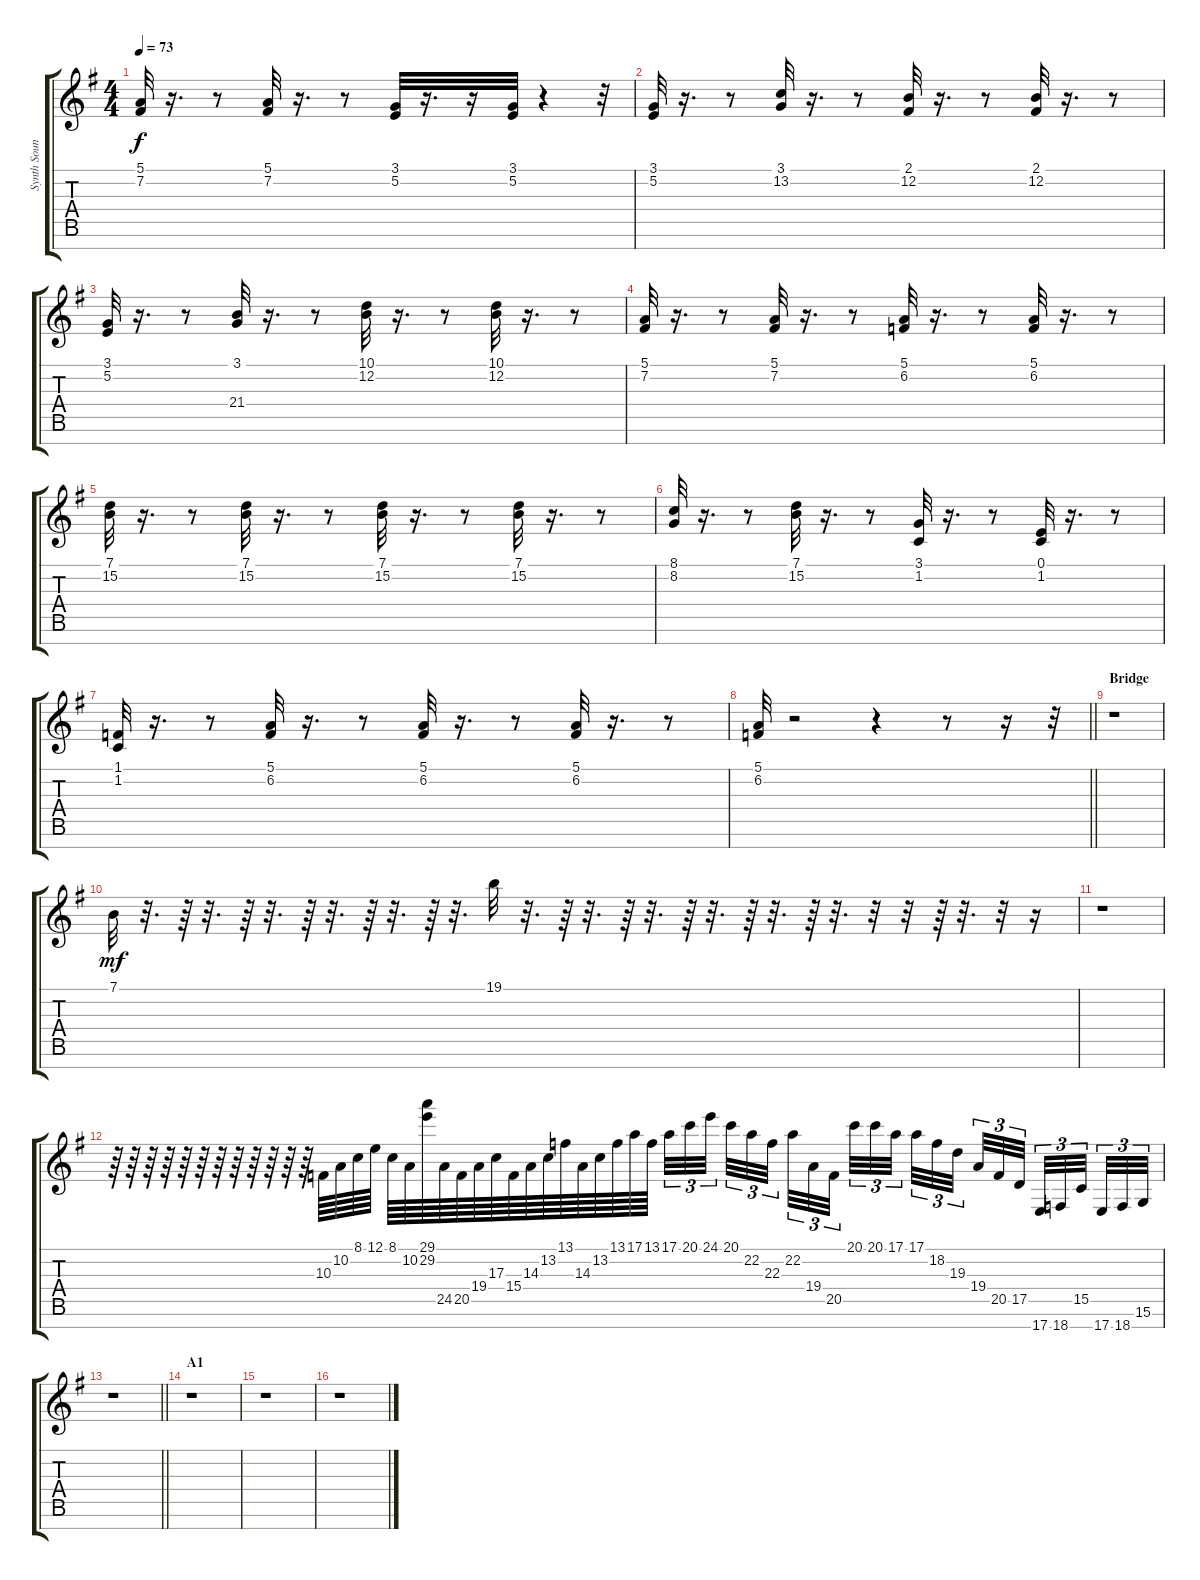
\track ("Synth Sound 2" "Synth Soun") {instrument piccolo}
\staff {score tabs}
\tuning (E4 B3 G3 D3 A2 E2 B1) {hide}
\ts (4 4)
\tempo 73
\clef g2
\ks g
(5.1 7.2).32{dy f} r.16{d} r.8 (5.1 7.2).32 r.16{d} r.8 (3.1 5.2).32 r.16{d} r.16 (3.1 5.2).32 r.4 r.32 |
(3.1 5.2).32 r.16{d} r.8 (3.1 13.2).32 r.16{d} r.8 (2.1 12.2).32 r.16{d} r.8 (2.1 12.2).32 r.16{d} r.8 |
(3.1 5.2).32 r.16{d} r.8 (3.1 21.4).32 r.16{d} r.8 (10.1 12.2).32 r.16{d} r.8 (10.1 12.2).32 r.16{d} r.8 |
(5.1 7.2).32 r.16{d} r.8 (5.1 7.2).32 r.16{d} r.8 (5.1 6.2).32 r.16{d} r.8 (5.1 6.2).32 r.16{d} r.8 |
(7.1 15.2).32 r.16{d} r.8 (7.1 15.2).32 r.16{d} r.8 (7.1 15.2).32 r.16{d} r.8 (7.1 15.2).32 r.16{d} r.8 |
(8.1 8.2).32 r.16{d} r.8 (7.1 15.2).32 r.16{d} r.8 (3.1 1.2).32 r.16{d} r.8 (0.1 1.2).32 r.16{d} r.8 |
(1.1 1.2).32 r.16{d} r.8 (5.1 6.2).32 r.16{d} r.8 (5.1 6.2).32 r.16{d} r.8 (5.1 6.2).32 r.16{d} r.8 |
\barLineRight lightlight
(5.1 6.2).32 r.2 r.4 r.8 r.16 r.32 |
\section ("" "Bridge")
r.1 |
7.1.32{dy mf} r.32{d} r.64 r.32{d} r.64 r.32{d} r.64 r.32{d} r.64 r.32{d} r.64 r.32{d} 19.1.32 r.32{d} r.64 r.32{d} r.64 r.32{d} r.64 r.32{d} r.64 r.32{d} r.64 r.32{d} r.32 r.32 r.64 r.32{d} r.32 r.16 |
r.1 |
r.64 r.64 r.64 r.64 r.64 r.64 r.64 r.64 r.64 r.64 r.64 r.64 10.3.64 10.2.64 8.1.64 12.1.64 8.1.64 10.2.64 (29.1 29.2).64 24.5.64 20.5.64 19.4.64 17.3.64 15.4.64 14.3.64 13.2.64 13.1.64 14.3.64 13.2.64 13.1.64 17.1.64 13.1.64 17.1.32{tu (3 2)} 20.1.32{tu (3 2)} 24.1.32{tu (3 2) beam splitsecondary} 20.1.32{tu (3 2)} 22.2.32{tu (3 2)} 22.3.32{tu (3 2) beam splitsecondary} 22.2.32{tu (3 2)} 19.4.32{tu (3 2)} 20.5.32{tu (3 2) beam splitsecondary} 20.1.32{tu (3 2)} 20.1.32{tu (3 2)} 17.1.32{tu (3 2)} 17.1.32{tu (3 2)} 18.2.32{tu (3 2)} 19.3.32{tu (3 2) beam splitsecondary} 19.4.32{tu (3 2)} 20.5.32{tu (3 2)} 17.5.32{tu (3 2) beam splitsecondary} 17.7.32{tu (3 2)} 18.7.32{tu (3 2)} 15.5.32{tu (3 2) beam splitsecondary} 17.7.32{tu (3 2)} 18.7.32{tu (3 2)} 15.6.32{tu (3 2)} |
\barLineRight lightlight
r.1 |
\section ("" "A1")
r.1 |
r.1 |
r.1
